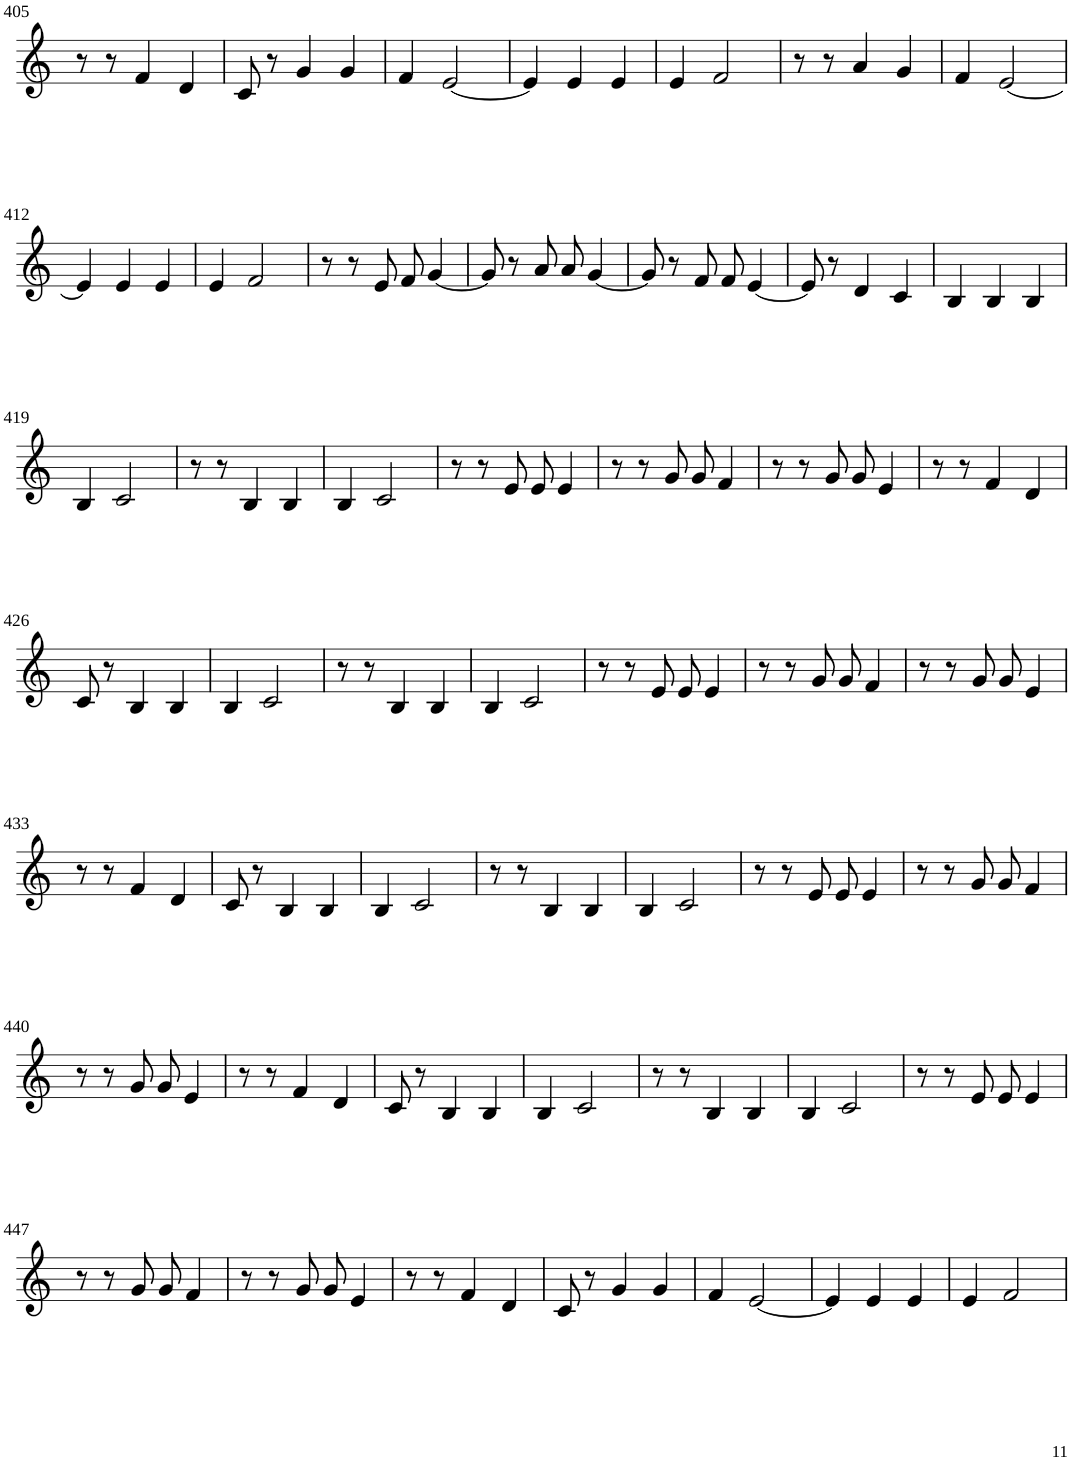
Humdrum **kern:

**kern
*part1
*staff1
*I"Violin
!!LO:PB:g=z
*clefG2
*k[]
*M6/8
=405
8r
8r
4f/
4d/
=406
8c/
8r
4g/
4g/
=407
4f/
[2e/
=408
4e/]
4e/
4e/
=409
4e/
2f/
=410
8r
8r
4a/
4g/
=411
4f/
[2e/
!!LO:LB:g=z
=412
4e/]
4e/
4e/
=413
4e/
2f/
=414
8r
8r
8e/
8f/
[4g/
=415
8g/]
8r
8a/
8a/
[4g/
=416
8g/]
8r
8f/
8f/
[4e/
=417
8e/]
8r
4d/
4c/
=418
4B/
4B/
4B/
!!LO:LB:g=z
=419
4B/
2c/
=420
8r
8r
4B/
4B/
=421
4B/
2c/
=422
8r
8r
8e/
8e/
4e/
=423
8r
8r
8g/
8g/
4f/
=424
8r
8r
8g/
8g/
4e/
=425
8r
8r
4f/
4d/
!!LO:LB:g=z
=426
8c/
8r
4B/
4B/
=427
4B/
2c/
=428
8r
8r
4B/
4B/
=429
4B/
2c/
=430
8r
8r
8e/
8e/
4e/
=431
8r
8r
8g/
8g/
4f/
=432
8r
8r
8g/
8g/
4e/
!!LO:LB:g=z
=433
8r
8r
4f/
4d/
=434
8c/
8r
4B/
4B/
=435
4B/
2c/
=436
8r
8r
4B/
4B/
=437
4B/
2c/
=438
8r
8r
8e/
8e/
4e/
=439
8r
8r
8g/
8g/
4f/
!!LO:LB:g=z
=440
8r
8r
8g/
8g/
4e/
=441
8r
8r
4f/
4d/
=442
8c/
8r
4B/
4B/
=443
4B/
2c/
=444
8r
8r
4B/
4B/
=445
4B/
2c/
=446
8r
8r
8e/
8e/
4e/
!!LO:LB:g=z
=447
8r
8r
8g/
8g/
4f/
=448
8r
8r
8g/
8g/
4e/
=449
8r
8r
4f/
4d/
=450
8c/
8r
4g/
4g/
=451
4f/
[2e/
=452
4e/]
4e/
4e/
=453
4e/
2f/
=
*-
